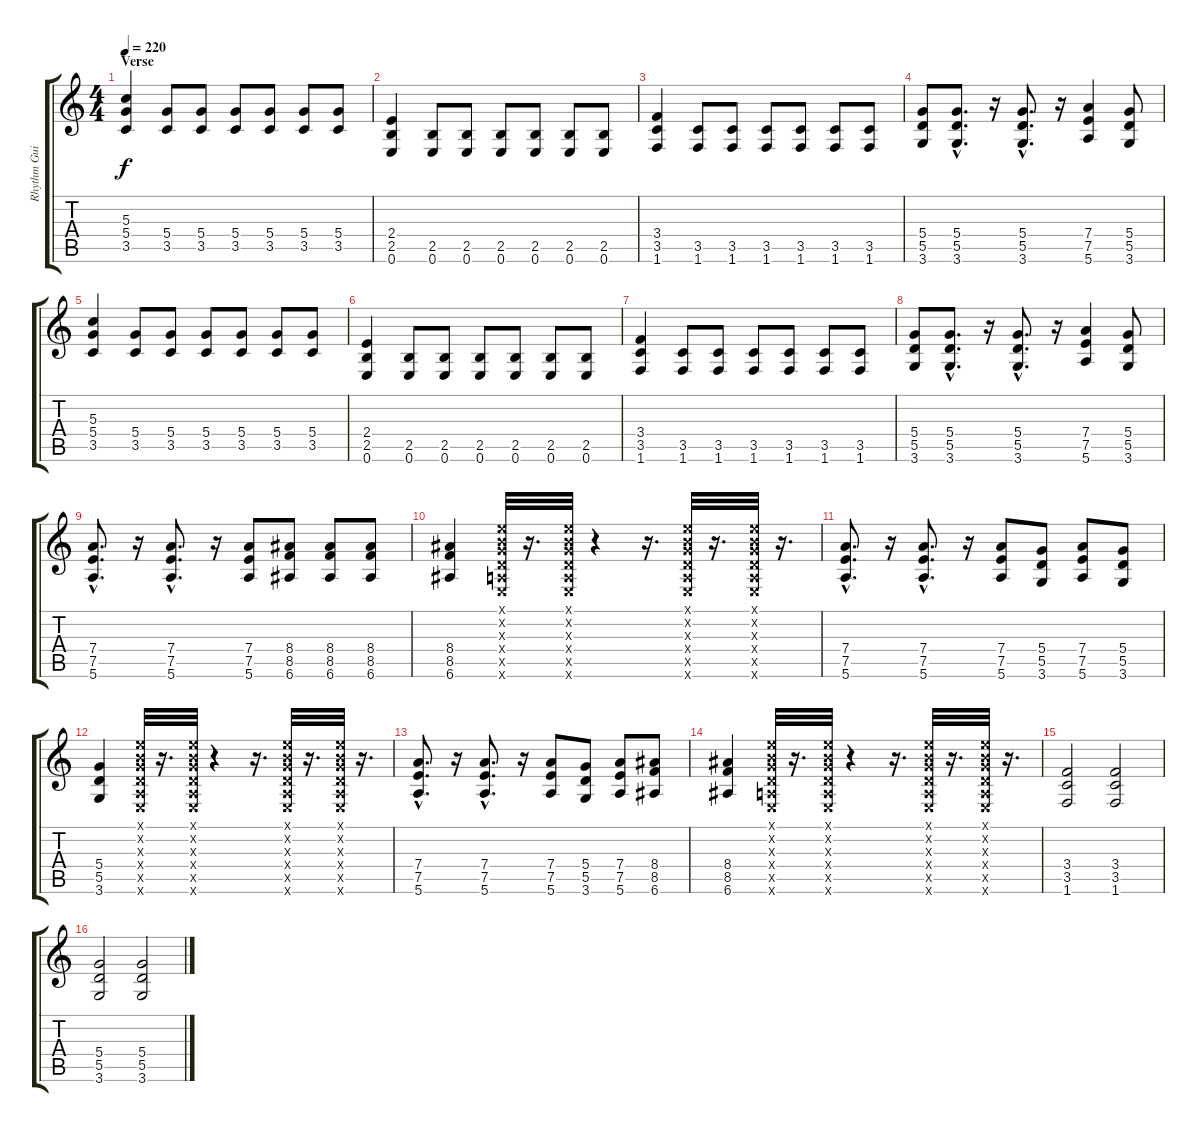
\track ("Rhythm Guitar" "Rhythm Gui") {instrument distortionguitar}
\staff {score tabs}
\tuning (E4 B3 G3 D3 A2 E2) {hide}
\ts (4 4)
\section ("" "Verse")
\tempo 220
\clef g2
\ks c
(5.3 5.4 3.5).4{dy f} (5.4 3.5).8 (5.4 3.5).8 (5.4 3.5).8 (5.4 3.5).8 (5.4 3.5).8 (5.4 3.5).8 |
(2.4 2.5 0.6).4 (2.5 0.6).8 (2.5 0.6).8 (2.5 0.6).8 (2.5 0.6).8 (2.5 0.6).8 (2.5 0.6).8 |
(3.4 3.5 1.6).4 (3.5 1.6).8 (3.5 1.6).8 (3.5 1.6).8 (3.5 1.6).8 (3.5 1.6).8 (3.5 1.6).8 |
(5.4 5.5 3.6).8 (5.4{hac} 5.5{hac} 3.6{hac}).8{d} r.16 (5.4{hac} 5.5{hac} 3.6{hac}).8{d} r.16 (7.4 7.5 5.6).4 (5.4 5.5 3.6).8 |
(5.3 5.4 3.5).4 (5.4 3.5).8 (5.4 3.5).8 (5.4 3.5).8 (5.4 3.5).8 (5.4 3.5).8 (5.4 3.5).8 |
(2.4 2.5 0.6).4 (2.5 0.6).8 (2.5 0.6).8 (2.5 0.6).8 (2.5 0.6).8 (2.5 0.6).8 (2.5 0.6).8 |
(3.4 3.5 1.6).4 (3.5 1.6).8 (3.5 1.6).8 (3.5 1.6).8 (3.5 1.6).8 (3.5 1.6).8 (3.5 1.6).8 |
(5.4 5.5 3.6).8 (5.4{hac} 5.5{hac} 3.6{hac}).8{d} r.16 (5.4{hac} 5.5{hac} 3.6{hac}).8{d} r.16 (7.4 7.5 5.6).4 (5.4 5.5 3.6).8 |
(7.4{hac} 7.5{hac} 5.6{hac}).8{d} r.16 (7.4{hac} 7.5{hac} 5.6{hac}).8{d} r.16 (7.4 7.5 5.6).8 (8.4 8.5 6.6).8 (8.4 8.5 6.6).8 (8.4 8.5 6.6).8 |
(8.4 8.5 6.6).4 (0.1{x} 0.2{x} 0.3{x} 0.4{x} 0.5{x} 0.6{x}).32 r.16{d} (0.1{x} 0.2{x} 0.3{x} 0.4{x} 0.5{x} 0.6{x}).32 r.4 r.16{d} (0.1{x} 0.2{x} 0.3{x} 0.4{x} 0.5{x} 0.6{x}).32 r.16{d} (0.1{x} 0.2{x} 0.3{x} 0.4{x} 0.5{x} 0.6{x}).32 r.16{d} |
(7.4{hac} 7.5{hac} 5.6{hac}).8{d} r.16 (7.4{hac} 7.5{hac} 5.6{hac}).8{d} r.16 (7.4 7.5 5.6).8 (5.4 5.5 3.6).8 (7.4 7.5 5.6).8 (5.4 5.5 3.6).8 |
(5.4 5.5 3.6).4 (0.1{x} 0.2{x} 0.3{x} 0.4{x} 0.5{x} 0.6{x}).32 r.16{d} (0.1{x} 0.2{x} 0.3{x} 0.4{x} 0.5{x} 0.6{x}).32 r.4 r.16{d} (0.1{x} 0.2{x} 0.3{x} 0.4{x} 0.5{x} 0.6{x}).32 r.16{d} (0.1{x} 0.2{x} 0.3{x} 0.4{x} 0.5{x} 0.6{x}).32 r.16{d} |
(7.4{hac} 7.5{hac} 5.6{hac}).8{d} r.16 (7.4{hac} 7.5{hac} 5.6{hac}).8{d} r.16 (7.4 7.5 5.6).8 (5.4 5.5 3.6).8 (7.4 7.5 5.6).8 (8.4 8.5 6.6).8 |
(8.4 8.5 6.6).4 (0.1{x} 0.2{x} 0.3{x} 0.4{x} 0.5{x} 0.6{x}).32 r.16{d} (0.1{x} 0.2{x} 0.3{x} 0.4{x} 0.5{x} 0.6{x}).32 r.4 r.16{d} (0.1{x} 0.2{x} 0.3{x} 0.4{x} 0.5{x} 0.6{x}).32 r.16{d} (0.1{x} 0.2{x} 0.3{x} 0.4{x} 0.5{x} 0.6{x}).32 r.16{d} |
(3.4 3.5 1.6).2 (3.4 3.5 1.6).2 |
(5.4 5.5 3.6).2 (5.4 5.5 3.6).2
